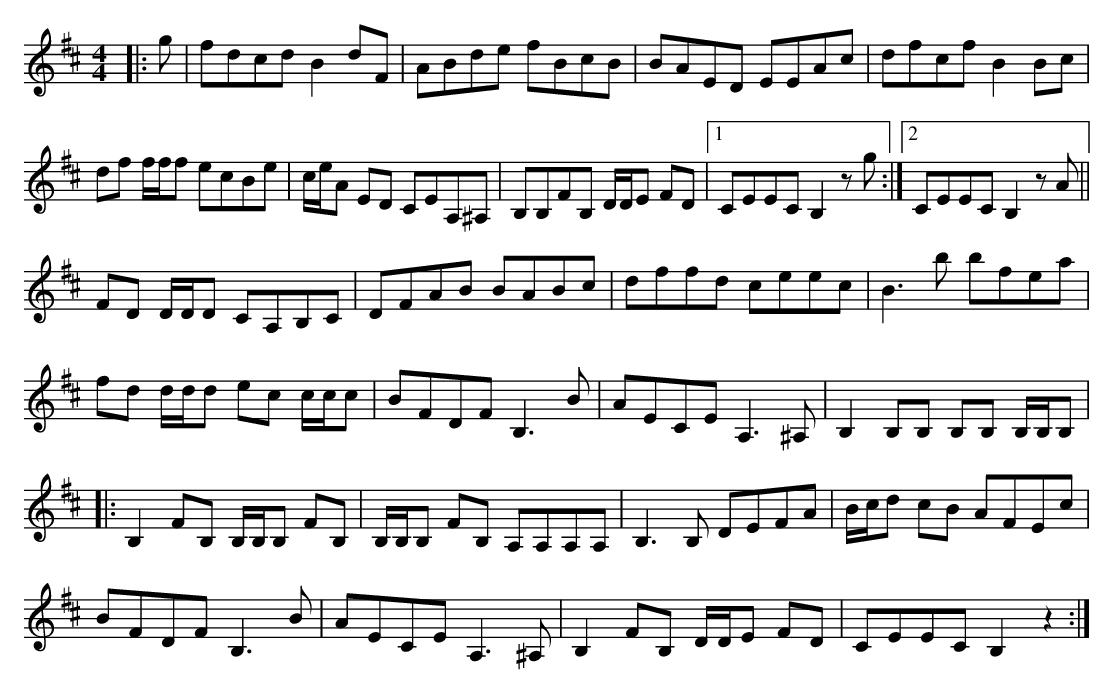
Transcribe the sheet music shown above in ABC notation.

X:1
M:4/4
K:Bmin
|:g|fdcd B2 dF|ABde fBcB|BAED EEAc|dfcf B2 Bc|
df f/f/f ecBe|c/e/A ED CEA,^A,|B,B,FB, D/D/E FD|1 CEEC B,2 z g:|2 CEEC B,2 z A||
FD D/D/D CA,B,C|DFAB BABc|dffd ceec|B3 b bfea|
fd d/d/d ec c/c/c|BFDF B,3 B|AECE A,3 ^A,|B,2 B,B, B,B, B,/B,/B,|
|:B,2 FB, B,/B,/B, FB,|B,/B,/B, FB, A,A,A,A,|B,3 B, DEFA|B/c/d cB AFEc|
BFDF B,3 B|AECE A,3 ^A,|B,2 FB, D/D/E FD|CEEC B,2 z2:|
